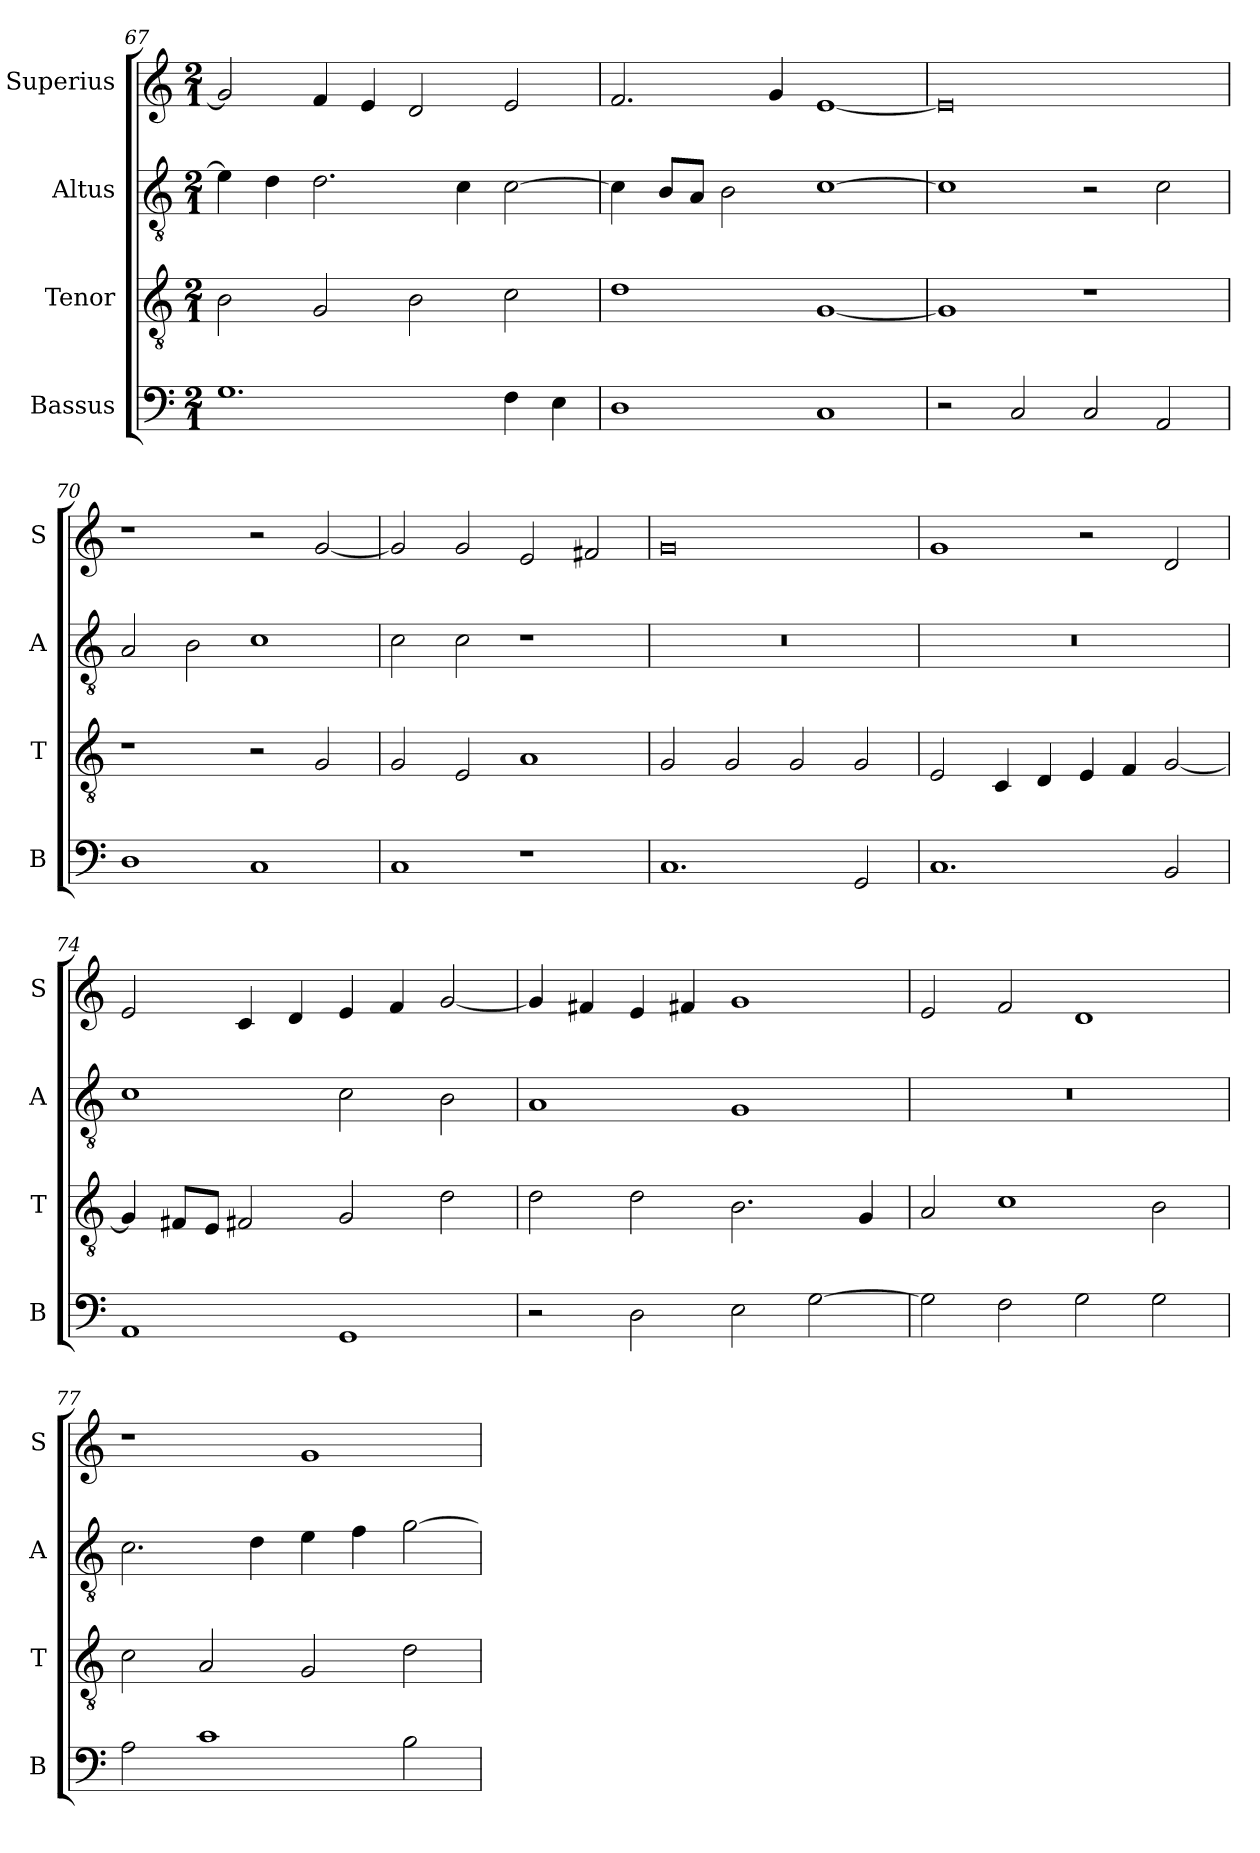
**kern	**kern	**kern	**kern
*part4	*part3	*part2	*part1
*staff4	*staff3	*staff2	*staff1
*I"Bassus	*I"Tenor	*I"Altus	*I"Superius
*I'B	*I'T	*I'A	*I'S
*clefF4	*clefGv2	*clefGv2	*clefG2
*k[]	*k[]	*k[]	*k[]
*C:	*C:	*C:	*C:
*M2/1	*M2/1	*M2/1	*M2/1
=67	=67	=67	=67
1.G	2B	4e]	2g]
.	.	4d	.
.	2G	2.d	4f
.	.	.	4e
.	2B	.	2d
.	.	4c	.
4F	2c	[2c	2e
4E	.	.	.
=68	=68	=68	=68
1D	1d	4c]	2.f
.	.	8BL	.
.	.	8AJ	.
.	.	2B	.
.	.	.	4g
1C	[1G	[1c	[1e
=69	=69	=69	=69
2r	1G]	1c]	0e]
2C	.	.	.
2C	1r	2r	.
2AA	.	2c	.
=70	=70	=70	=70
1D	1r	2A	1r
.	.	2B	.
1C	2r	1c	2r
.	2G	.	[2g
=71	=71	=71	=71
1C	2G	2c	2g]
.	2E	2c	2g
1r	1A	1r	2e
.	.	.	2f#X
=72	=72	=72	=72
1.C	2G	0r	0g
.	2G	.	.
.	2G	.	.
2GG	2G	.	.
=73	=73	=73	=73
1.C	2E	0r	1g
.	4C	.	.
.	4D	.	.
.	4E	.	2r
.	4F	.	.
2BB	[2G	.	2d
=74	=74	=74	=74
1AA	4G]	1c	2e
.	8F#XL	.	.
.	8EJ	.	.
.	2F#X	.	4c
.	.	.	4d
1GG	2G	2c	4e
.	.	.	4f
.	2d	2B	[2g
=75	=75	=75	=75
2r	2d	1A	4g]
.	.	.	4f#X
2D	2d	.	4e
.	.	.	4f#X
2E	2.B	1G	1g
[2G	.	.	.
.	4G	.	.
=76	=76	=76	=76
2G]	2A	0r	2e
2F	1c	.	2f
2G	.	.	1d
2G	2B	.	.
=77	=77	=77	=77
2A	2c	2.c	1r
1c	2A	.	.
.	.	4d	.
.	2G	4e	1g
.	.	4f	.
2B	2d	[2g	.
=	=	=	=
*-	*-	*-	*-
